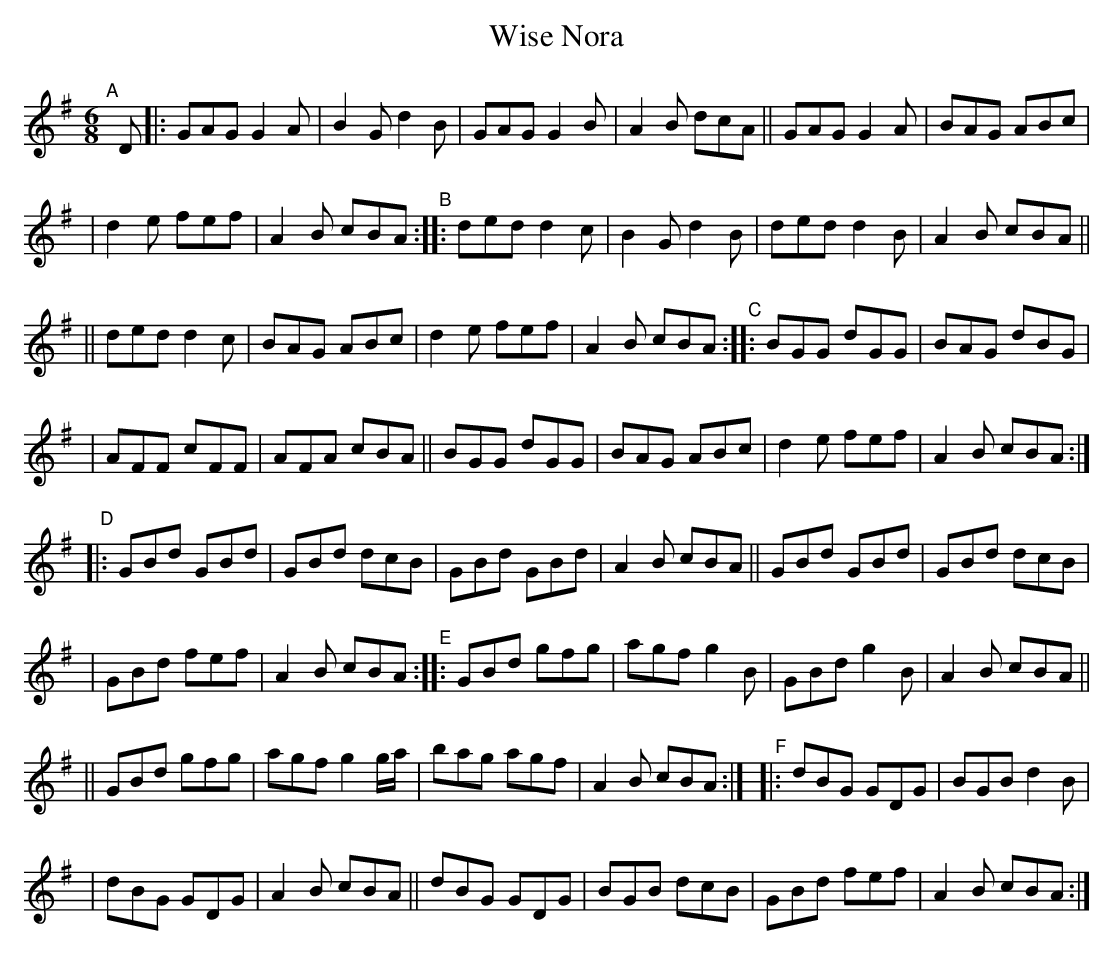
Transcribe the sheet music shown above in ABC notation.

X:1
T: Wise Nora
M: 6/8
L: 1/8
K: G
"^A"[|] D \
|:GAG G2A | B2G d2B | GAG G2B | A2B dcA || GAG G2A | BAG ABc |
| d2e fef | A2B cBA "^B":: ded d2c | B2G d2B | ded d2B | A2B cBA ||
||ded d2c | BAG ABc | d2e fef | A2B cBA "^C":: BGG dGG | BAG dBG |
| AFF cFF | AFA cBA || BGG dGG | BAG ABc | d2e fef | A2B cBA :|
"^D"\
|:GBd GBd | GBd dcB | GBd GBd | A2B cBA || GBd GBd | GBd dcB |
| GBd fef | A2B cBA "^E":: GBd gfg | agf g2B | GBd g2B | A2B cBA ||
||GBd gfg | agf g2 g/a/ | bag agf | A2B cBA :| "^F"|: dBG GDG | BGB d2B |
| dBG GDG | A2B cBA || dBG GDG | BGB dcB | GBd fef | A2B cBA :|
